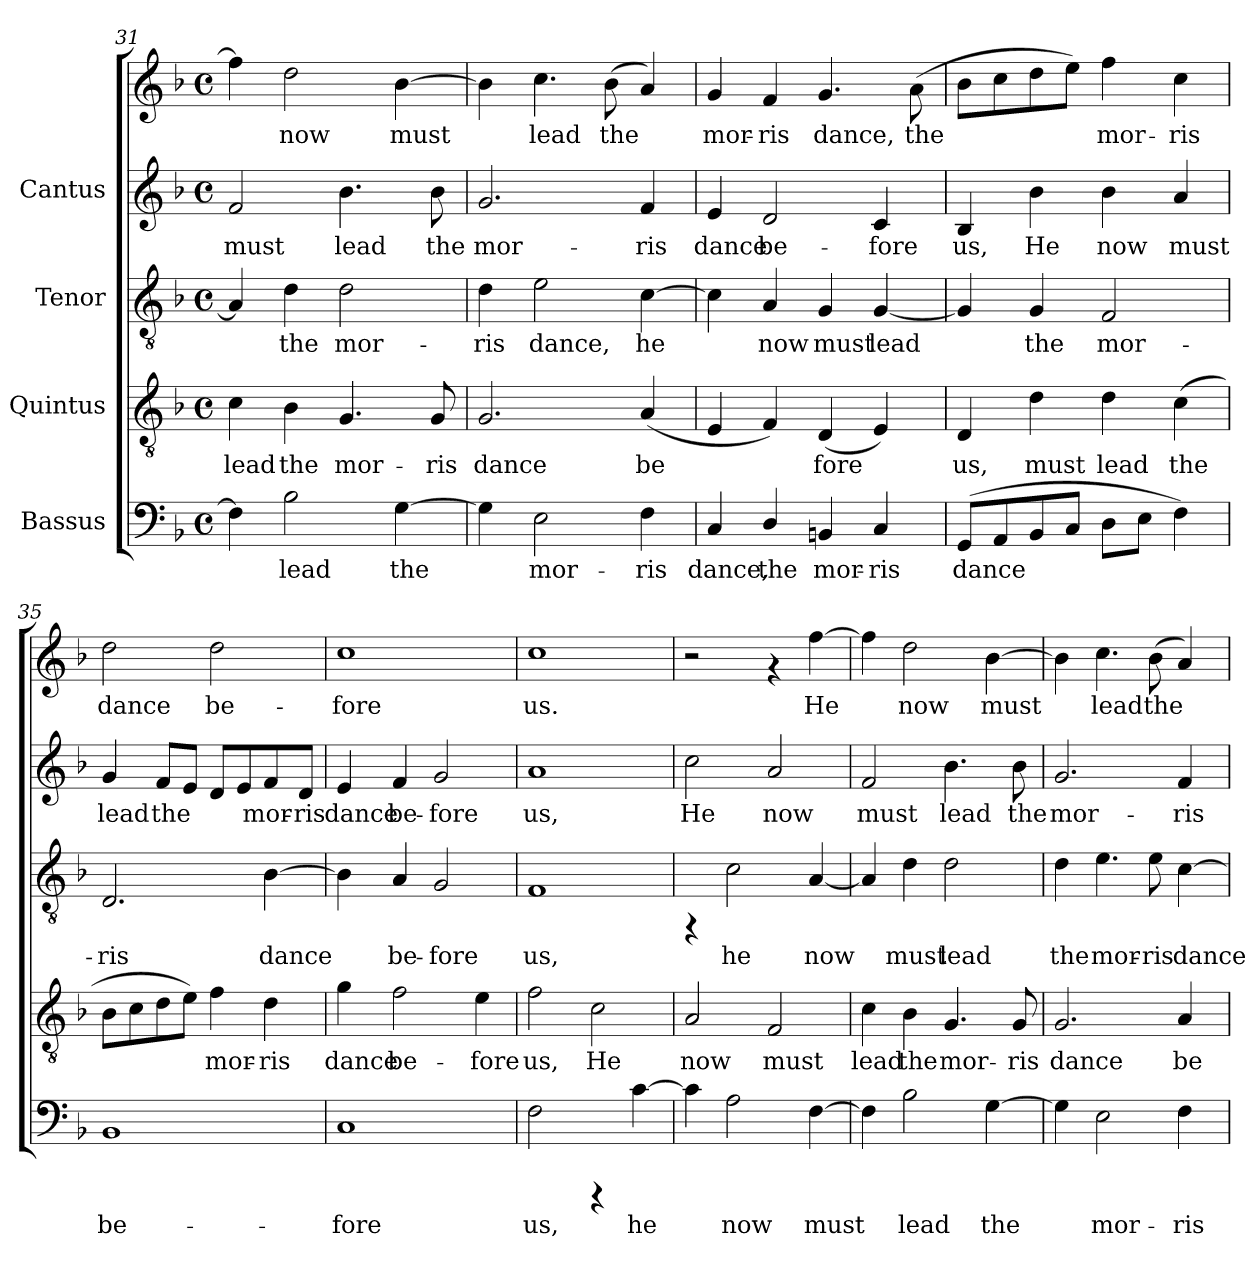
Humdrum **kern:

**kern	**text	**kern	**text	**kern	**text	**kern	**text	**kern	**text
*part4	*part4	*part3	*part3	*part2	*part2	*part1	*part1	*part1	*part1
*staff5	*staff5	*staff4	*staff4	*staff3	*staff3	*staff2	*staff2	*staff1	*staff1
*I"Bassus	*	*I"Quintus	*	*I"Tenor	*	*I"Cantus	*	*	*
*clefF4	*	*clefGv2	*	*clefGv2	*	*clefG2	*	*clefG2	*
*k[b-]	*	*k[b-]	*	*k[b-]	*	*k[b-]	*	*k[b-]	*
*F:	*	*F:	*	*F:	*	*F:	*	*F:	*
*M4/4	*	*M4/4	*	*M4/4	*	*M4/4	*	*M4/4	*
*met(c)	*	*met(c)	*	*met(c)	*	*met(c)	*	*met(c)	*
=31	=31	=31	=31	=31	=31	=31	=31	=31	=31
!	!LO:LY:b:cj	!	!LO:LY:b:cj	!	!LO:LY:b:cj	!	!LO:LY:b:cj	!	!LO:LY:b:cj
4F\]	.	4c\	lead	4A/]	.	2f/	must	4ff\]	.
!	!LO:LY:b:cj	!	!LO:LY:b:cj	!	!LO:LY:b:cj	!	!	!	!LO:LY:b:cj
2B-\	lead	4B-\	the	4d\	the	.	.	2dd\	now
!	!	!	!LO:LY:b:cj	!	!LO:LY:b:cj	!	!LO:LY:b:cj	!	!
.	.	4.G/	mor-	2d\	mor-	4.b-\	lead	.	.
!	!LO:LY:b:cj	!	!	!	!	!	!	!	!LO:LY:b:cj
[>4G\	the	.	.	.	.	.	.	[>4b-\	must
!	!	!	!LO:LY:b:cj	!	!	!	!LO:LY:b:cj	!	!
.	.	8G/	-ris	.	.	8b-\	the	.	.
=32	=32	=32	=32	=32	=32	=32	=32	=32	=32
!	!LO:LY:b:cj	!	!LO:LY:b:cj	!	!LO:LY:b:cj	!	!LO:LY:b:cj	!	!LO:LY:b:cj
4G\]	.	2.G/	dance	4d\	-ris	2.g/	mor-	4b-\]	.
!	!LO:LY:b:cj	!	!	!	!LO:LY:b:cj	!	!	!	!LO:LY:b:cj
2E\	mor-	.	.	2e\	dance,	.	.	4.cc\	lead
!	!	!	!	!	!	!	!	!	!LO:LY:b:cj
.	.	.	.	.	.	.	.	(>8b-\	the
!	!LO:LY:b:cj	!	!LO:LY:b:cj	!	!LO:LY:b:cj	!	!LO:LY:b:cj	!	!LO:LY:b:cj
4F\	-ris	(<4A/	be-	[>4c\	he	4f/	-ris	4a/)	.
=33	=33	=33	=33	=33	=33	=33	=33	=33	=33
!	!LO:LY:b:cj	!	!LO:LY:b:cj	!	!LO:LY:b:cj	!	!LO:LY:b:cj	!	!LO:LY:b:cj
4C/	dance,	4E/	-	4c\]	.	4e/	dance	4g/	mor-
!	!LO:LY:b:cj	!	!LO:LY:b:cj	!	!LO:LY:b:cj	!	!LO:LY:b:cj	!	!LO:LY:b:cj
4D/	the	4F/)	.	4A/	now	2d/	be-	4f/	-ris
!	!LO:LY:b:cj	!	!LO:LY:b:cj	!	!LO:LY:b:cj	!	!	!	!LO:LY:b:cj
4BBn/	mor-	(<4D/	fore	4G/	must	.	.	4.g/	dance,
!	!LO:LY:b:cj	!	!LO:LY:b:cj	!	!LO:LY:b:cj	!	!LO:LY:b:cj	!	!
4C/	-ris	4E/)	.	[<4G/	lead	4c/	-fore	.	.
!	!	!	!	!	!	!	!	!	!LO:LY:b:cj
.	.	.	.	.	.	.	.	(>8a\	the
!!LO:PB:g=z
=34	=34	=34	=34	=34	=34	=34	=34	=34	=34
!	!LO:LY:b:cj	!	!LO:LY:b:cj	!	!LO:LY:b:cj	!	!LO:LY:b:cj	!	!LO:LY:b:cj
(<8GG/L	dance	4D/	us,	4G/]	.	4B-/	us,	8b-\L	.
!	!LO:LY:b:cj	!	!	!	!	!	!	!	!LO:LY:b:cj
8AA/	.	.	.	.	.	.	.	8cc\	.
!	!LO:LY:b:cj	!	!LO:LY:b:cj	!	!LO:LY:b:cj	!	!LO:LY:b:cj	!	!LO:LY:b:cj
8BB-/	.	4d\	must	4G/	the	4b-\	He	8dd\	.
!	!LO:LY:b:cj	!	!	!	!	!	!	!	!LO:LY:b:cj
8C/J	.	.	.	.	.	.	.	8ee\J)	.
!	!LO:LY:b:cj	!	!LO:LY:b:cj	!	!LO:LY:b:cj	!	!LO:LY:b:cj	!	!LO:LY:b:cj
8D\L	.	4d\	lead	2F/	mor-	4b-\	now	4ff\	mor-
!	!LO:LY:b:cj	!	!	!	!	!	!	!	!
8E\J	.	.	.	.	.	.	.	.	.
!	!LO:LY:b:cj	!	!LO:LY:b:cj	!	!	!	!LO:LY:b:cj	!	!LO:LY:b:cj
4F\)	.	(>4c\	the	.	.	4a/	must	4cc\	-ris
=35	=35	=35	=35	=35	=35	=35	=35	=35	=35
!	!LO:LY:b:cj	!	!LO:LY:b:cj	!	!LO:LY:b:cj	!	!LO:LY:b:cj	!	!LO:LY:b:cj
1BB-	be-	8B-\L	.	2.D/	-ris	4g/	-lead	2dd\	dance
!	!	!	!LO:LY:b:cj	!	!	!	!	!	!
.	.	8c\	.	.	.	.	.	.	.
!	!	!	!LO:LY:b:cj	!	!	!	!LO:LY:b:cj	!	!
.	.	8d\	.	.	.	8f/L	the	.	.
!	!	!	!LO:LY:b:cj	!	!	!	!LO:LY:b:cj	!	!
.	.	8e\J)	.	.	.	8e/J	.	.	.
!	!	!	!LO:LY:b:cj	!	!	!	!LO:LY:b:cj	!	!LO:LY:b:cj
.	.	4f\	mor-	.	.	8d/L	.	2dd\	be-
!	!	!	!	!	!	!	!LO:LY:b:cj	!	!
.	.	.	.	.	.	8e/	.	.	.
!	!	!	!LO:LY:b:cj	!	!LO:LY:b:cj	!	!LO:LY:b:cj	!	!
.	.	4d\	-ris	[>4B-\	dance	8f/	mor-	.	.
!	!	!	!	!	!	!	!LO:LY:b:cj	!	!
.	.	.	.	.	.	8d/J	-ris	.	.
=36	=36	=36	=36	=36	=36	=36	=36	=36	=36
!	!LO:LY:b:cj	!	!LO:LY:b:cj	!	!LO:LY:b:cj	!	!LO:LY:b:cj	!	!LO:LY:b:cj
1C	-fore	4g\	dance	4B-\]	.	4e/	dance	1cc	fore
!	!	!	!LO:LY:b:cj	!	!LO:LY:b:cj	!	!LO:LY:b:cj	!	!
.	.	2f\	be-	4A/	be-	4f/	be-	.	.
!	!	!	!	!	!LO:LY:b:cj	!	!LO:LY:b:cj	!	!
.	.	.	.	2G/	-fore	2g/	-fore	.	.
!	!	!	!LO:LY:b:cj	!	!	!	!	!	!
.	.	4e\	-fore	.	.	.	.	.	.
=37	=37	=37	=37	=37	=37	=37	=37	=37	=37
!	!LO:LY:b:cj	!	!LO:LY:b:cj	!	!LO:LY:b:cj	!	!LO:LY:b:cj	!	!LO:LY:b:cj
2F\	us,	2f\	us,	1F	us,	1a	us,	1cc	us.
!	!	!	!LO:LY:b:cj	!	!	!	!	!	!
4rCCC	.	2c\	He	.	.	.	.	.	.
!	!LO:LY:b:cj	!	!	!	!	!	!	!	!
[>4c\	he	.	.	.	.	.	.	.	.
=38	=38	=38	=38	=38	=38	=38	=38	=38	=38
!	!LO:LY:b:cj	!	!LO:LY:b:cj	!	!	!	!LO:LY:b:cj	!	!
4c\]	.	2A/	now	4rFF	.	2cc\	He	2r	.
!	!LO:LY:b:cj	!	!	!	!LO:LY:b:cj	!	!	!	!
2A\	now	.	.	2c\	he	.	.	.	.
!	!	!	!LO:LY:b:cj	!	!	!	!LO:LY:b:cj	!	!
.	.	2F/	must	.	.	2a/	now	4rf	.
!	!LO:LY:b:cj	!	!	!	!LO:LY:b:cj	!	!	!	!LO:LY:b:cj
[>4F\	must	.	.	[<4A/	now	.	.	[>4ff\	He
!!LO:LB:g=z
=39	=39	=39	=39	=39	=39	=39	=39	=39	=39
!	!LO:LY:b:cj	!	!LO:LY:b:cj	!	!LO:LY:b:cj	!	!LO:LY:b:cj	!	!LO:LY:b:cj
4F\]	.	4c\	lead	4A/]	.	2f/	must	4ff\]	.
!	!LO:LY:b:cj	!	!LO:LY:b:cj	!	!LO:LY:b:cj	!	!	!	!LO:LY:b:cj
2B-\	lead	4B-\	the	4d\	must	.	.	2dd\	now
!	!	!	!LO:LY:b:cj	!	!LO:LY:b:cj	!	!LO:LY:b:cj	!	!
.	.	4.G/	mor-	2d\	lead	4.b-\	lead	.	.
!	!LO:LY:b:cj	!	!	!	!	!	!	!	!LO:LY:b:cj
[>4G\	the	.	.	.	.	.	.	[>4b-\	must
!	!	!	!LO:LY:b:cj	!	!	!	!LO:LY:b:cj	!	!
.	.	8G/	-ris	.	.	8b-\	the	.	.
=40	=40	=40	=40	=40	=40	=40	=40	=40	=40
!	!LO:LY:b:cj	!	!LO:LY:b:cj	!	!LO:LY:b:cj	!	!LO:LY:b:cj	!	!LO:LY:b:cj
4G\]	.	2.G/	dance	4d\	the	2.g/	mor-	4b-\]	.
!	!LO:LY:b:cj	!	!	!	!LO:LY:b:cj	!	!	!	!LO:LY:b:cj
2E\	mor-	.	.	4.e\	mor-	.	.	4.cc\	lead
!	!	!	!	!	!LO:LY:b:cj	!	!	!	!LO:LY:b:cj
.	.	.	.	8e\	-ris	.	.	(>8b-\	the
!	!LO:LY:b:cj	!	!LO:LY:b:cj	!	!LO:LY:b:cj	!	!LO:LY:b:cj	!	!LO:LY:b:cj
4F\	-ris	4A/	be-	[>4c\	dance	4f/	-ris	4a/)	.
=	=	=	=	=	=	=	=	=	=
*-	*-	*-	*-	*-	*-	*-	*-	*-	*-
